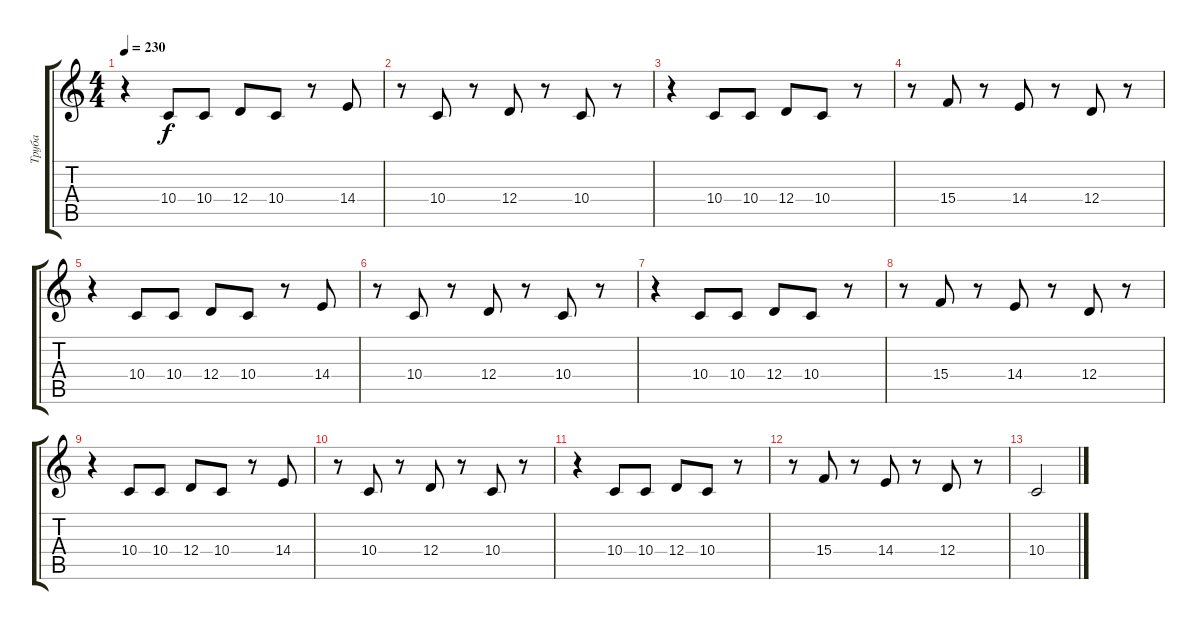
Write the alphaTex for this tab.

\track ("Труба" "Труба") {instrument trumpet}
\staff {score tabs}
\tuning (E4 B3 G3 D3 A2 E2) {hide}
\ts (4 4)
\tempo 230
\clef g2
\ks c
r.4{dy f} 10.4.8 10.4.8 12.4.8 10.4.8 r.8 14.4.8 |
r.8 10.4.8 r.8 12.4.8 r.8 10.4.8 r.8 |
r.4 10.4.8 10.4.8 12.4.8 10.4.8 r.8 |
r.8 15.4.8 r.8 14.4.8 r.8 12.4.8 r.8 |
r.4 10.4.8 10.4.8 12.4.8 10.4.8 r.8 14.4.8 |
r.8 10.4.8 r.8 12.4.8 r.8 10.4.8 r.8 |
r.4 10.4.8 10.4.8 12.4.8 10.4.8 r.8 |
r.8 15.4.8 r.8 14.4.8 r.8 12.4.8 r.8 |
r.4 10.4.8 10.4.8 12.4.8 10.4.8 r.8 14.4.8 |
r.8 10.4.8 r.8 12.4.8 r.8 10.4.8 r.8 |
r.4 10.4.8 10.4.8 12.4.8 10.4.8 r.8 |
r.8 15.4.8 r.8 14.4.8 r.8 12.4.8 r.8 |
10.4.2
